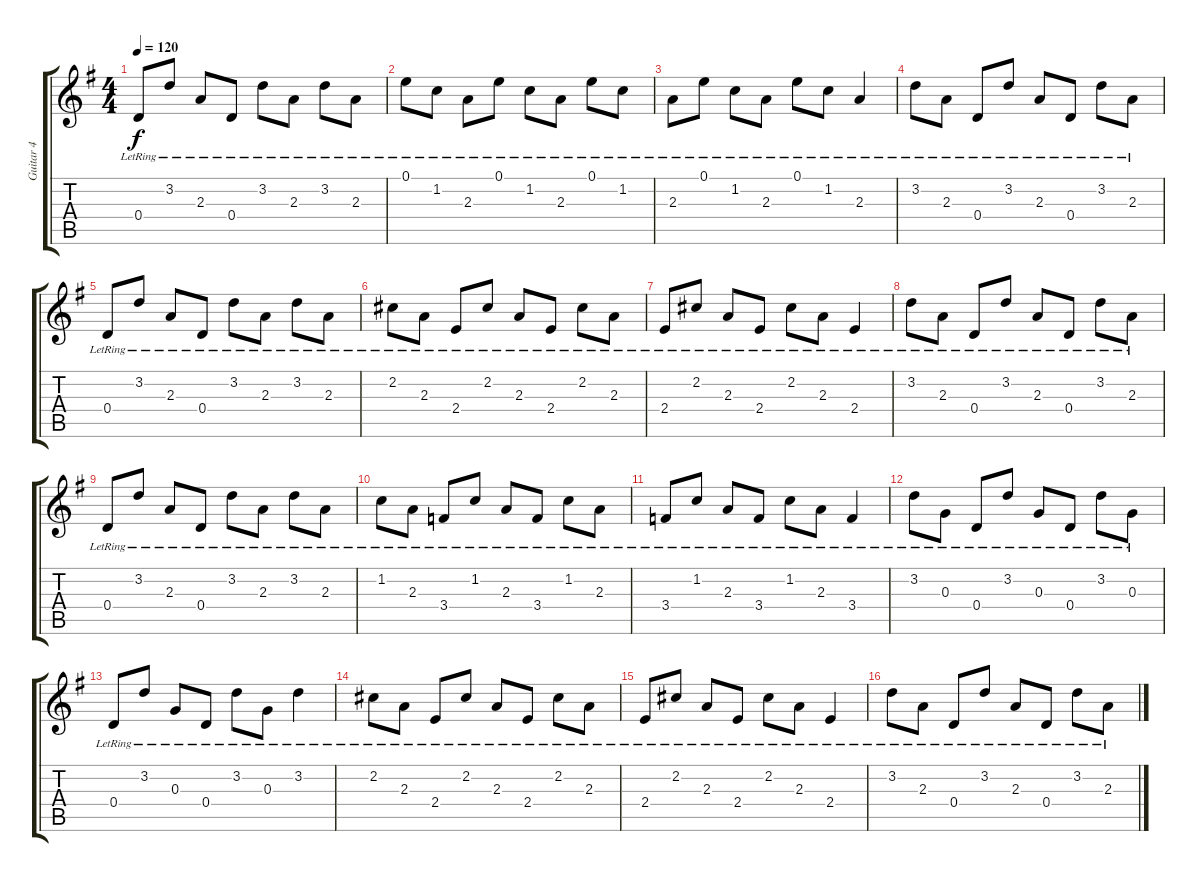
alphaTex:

\track ("Guitar 4" "Guitar 4") {instrument electricguitarclean}
\staff {score tabs}
\tuning (E4 B3 G3 D3 A2 E2) {hide}
\ts (4 4)
\tempo 120
\clef g2
\ks g
0.4{lr}.8{dy f} 3.2{lr}.8 2.3{lr}.8 0.4{lr}.8 3.2{lr}.8 2.3{lr}.8 3.2{lr}.8 2.3{lr}.8 |
0.1{lr}.8 1.2{lr}.8 2.3{lr}.8 0.1{lr}.8 1.2{lr}.8 2.3{lr}.8 0.1{lr}.8 1.2{lr}.8 |
2.3{lr}.8 0.1{lr}.8 1.2{lr}.8 2.3{lr}.8 0.1{lr}.8 1.2{lr}.8 2.3{lr}.4 |
3.2{lr}.8 2.3{lr}.8 0.4{lr}.8 3.2{lr}.8 2.3{lr}.8 0.4{lr}.8 3.2{lr}.8 2.3{lr}.8 |
0.4{lr}.8 3.2{lr}.8 2.3{lr}.8 0.4{lr}.8 3.2{lr}.8 2.3{lr}.8 3.2{lr}.8 2.3{lr}.8 |
2.2{lr}.8 2.3{lr}.8 2.4{lr}.8 2.2{lr}.8 2.3{lr}.8 2.4{lr}.8 2.2{lr}.8 2.3{lr}.8 |
2.4{lr}.8 2.2{lr}.8 2.3{lr}.8 2.4{lr}.8 2.2{lr}.8 2.3{lr}.8 2.4{lr}.4 |
3.2{lr}.8 2.3{lr}.8 0.4{lr}.8 3.2{lr}.8 2.3{lr}.8 0.4{lr}.8 3.2{lr}.8 2.3{lr}.8 |
0.4{lr}.8 3.2{lr}.8 2.3{lr}.8 0.4{lr}.8 3.2{lr}.8 2.3{lr}.8 3.2{lr}.8 2.3{lr}.8 |
1.2{lr}.8 2.3{lr}.8 3.4{lr}.8 1.2{lr}.8 2.3{lr}.8 3.4{lr}.8 1.2{lr}.8 2.3{lr}.8 |
3.4{lr}.8 1.2{lr}.8 2.3{lr}.8 3.4{lr}.8 1.2{lr}.8 2.3{lr}.8 3.4{lr}.4 |
3.2{lr}.8 0.3{lr}.8 0.4{lr}.8 3.2{lr}.8 0.3{lr}.8 0.4{lr}.8 3.2{lr}.8 0.3{lr}.8 |
0.4{lr}.8 3.2{lr}.8 0.3{lr}.8 0.4{lr}.8 3.2{lr}.8 0.3{lr}.8 3.2{lr}.4 |
2.2{lr}.8 2.3{lr}.8 2.4{lr}.8 2.2{lr}.8 2.3{lr}.8 2.4{lr}.8 2.2{lr}.8 2.3{lr}.8 |
2.4{lr}.8 2.2{lr}.8 2.3{lr}.8 2.4{lr}.8 2.2{lr}.8 2.3{lr}.8 2.4{lr}.4 |
3.2{lr}.8 2.3{lr}.8 0.4{lr}.8 3.2{lr}.8 2.3{lr}.8 0.4{lr}.8 3.2{lr}.8 2.3{lr}.8
